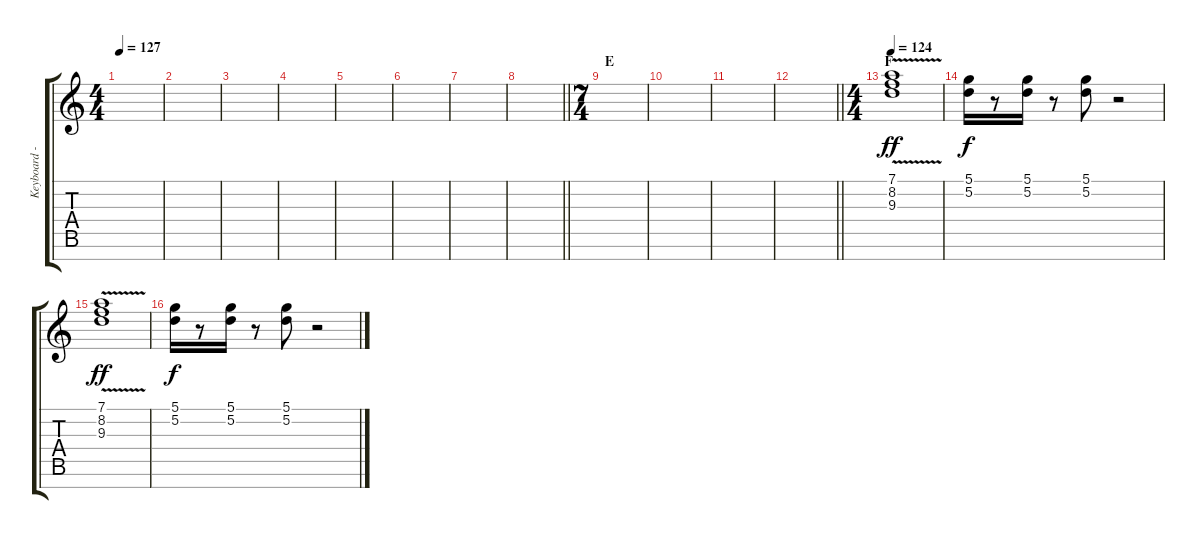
\track ("Keyboard - Organ" "Keyboard -") {instrument percussiveorgan}
\staff {score tabs}
\tuning (D5 A4 F4 C4 G3 D3 A2) {hide}
\ts (4 4)
\tempo 127
\clef g2
\ks c
|
|
|
|
|
|
|
\barLineRight lightlight
|
\ts (7 4)
\section ("" "E")
|
|
|
\barLineRight lightlight
|
\ts (4 4)
\section ("" "F")
\tempo 124
(7.1{v} 8.2{v} 9.3{v}).1{dy ff volume 13 instrument churchorgan} |
(5.1 5.2).16{dy f} r.8 (5.1 5.2).16 r.8 (5.1 5.2).8 r.2 |
(7.1{v} 8.2{v} 9.3{v}).1{dy ff volume 13 instrument churchorgan} |
(5.1 5.2).16{dy f} r.8 (5.1 5.2).16 r.8 (5.1 5.2).8 r.2
